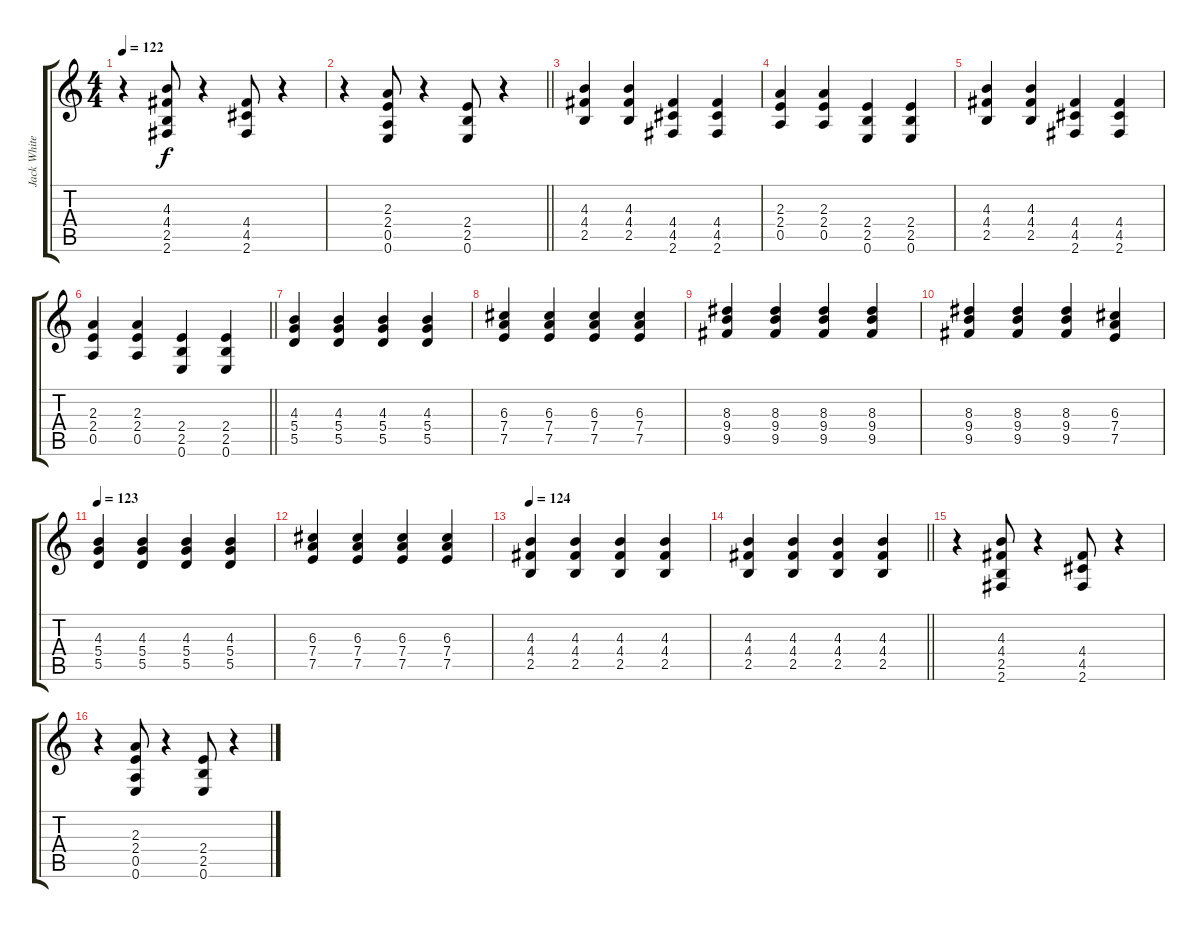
\track ("Jack White (Guitar)" "Jack White") {instrument overdrivenguitar}
\staff {score tabs}
\tuning (E4 B3 G3 D3 A2 E2) {hide}
\ts (4 4)
\tempo 122
\clef g2
\ks c
r.4{dy f} (4.3 4.4 2.5 2.6).8 r.4 (4.4 4.5 2.6).8 r.4 |
\barLineRight lightlight
r.4 (2.3 2.4 0.5 0.6).8 r.4 (2.4 2.5 0.6).8 r.4 |
(4.3 4.4 2.5).4 (4.3 4.4 2.5).4 (4.4 4.5 2.6).4 (4.4 4.5 2.6).4 |
(2.3 2.4 0.5).4 (2.3 2.4 0.5).4 (2.4 2.5 0.6).4 (2.4 2.5 0.6).4 |
(4.3 4.4 2.5).4 (4.3 4.4 2.5).4 (4.4 4.5 2.6).4 (4.4 4.5 2.6).4 |
\barLineRight lightlight
(2.3 2.4 0.5).4 (2.3 2.4 0.5).4 (2.4 2.5 0.6).4 (2.4 2.5 0.6).4 |
(4.3 5.4 5.5).4 (4.3 5.4 5.5).4 (4.3 5.4 5.5).4 (4.3 5.4 5.5).4 |
(6.3 7.4 7.5).4 (6.3 7.4 7.5).4 (6.3 7.4 7.5).4 (6.3 7.4 7.5).4 |
(8.3 9.4 9.5).4 (8.3 9.4 9.5).4 (8.3 9.4 9.5).4 (8.3 9.4 9.5).4 |
(8.3 9.4 9.5).4 (8.3 9.4 9.5).4 (8.3 9.4 9.5).4 (6.3 7.4 7.5).4 |
\tempo 123
(4.3 5.4 5.5).4 (4.3 5.4 5.5).4 (4.3 5.4 5.5).4 (4.3 5.4 5.5).4 |
(6.3 7.4 7.5).4 (6.3 7.4 7.5).4 (6.3 7.4 7.5).4 (6.3 7.4 7.5).4 |
\tempo 124
(4.3 4.4 2.5).4 (4.3 4.4 2.5).4 (4.3 4.4 2.5).4 (4.3 4.4 2.5).4 |
\barLineRight lightlight
(4.3 4.4 2.5).4 (4.3 4.4 2.5).4 (4.3 4.4 2.5).4 (4.3 4.4 2.5).4 |
r.4 (4.3 4.4 2.5 2.6).8 r.4 (4.4 4.5 2.6).8 r.4 |
r.4 (2.3 2.4 0.5 0.6).8 r.4 (2.4 2.5 0.6).8 r.4
